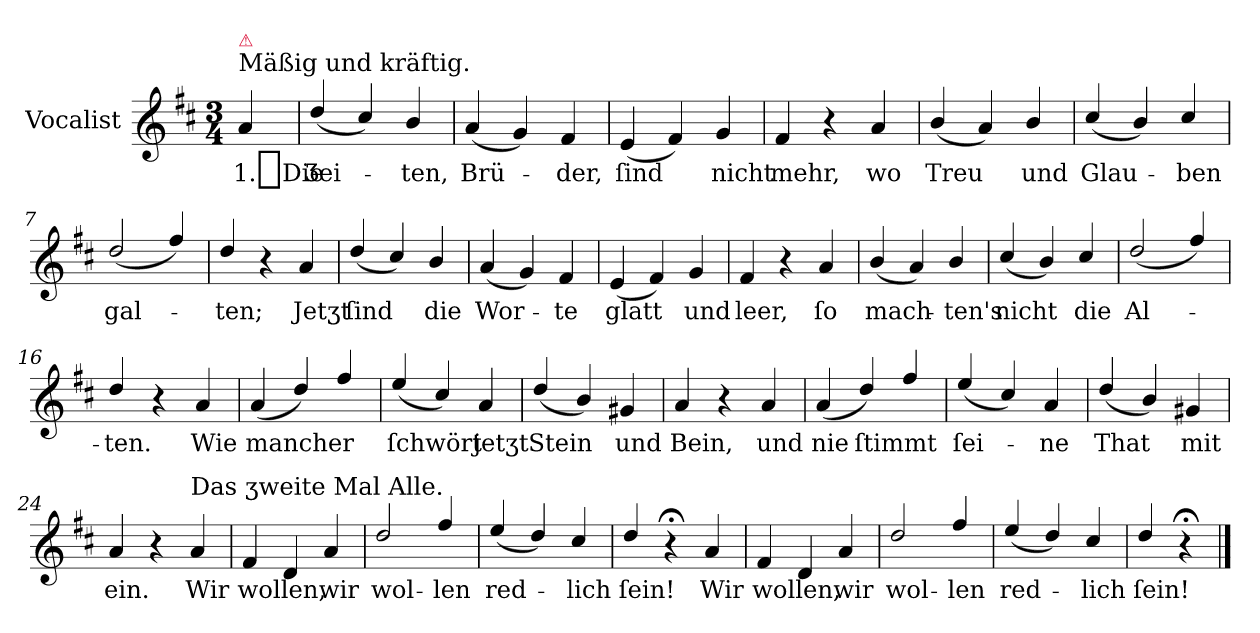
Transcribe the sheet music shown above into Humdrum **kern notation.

**kern	**text
*part1	*part1
*staff1	*staff1
*I"Vocalist	*
*clefG2	*
*k[f#c#]	*
*D:	*
*M3/4	*
=	=
!LO:TX:a:t=Mäßig und kräftig.	!
!LO:TX:a:color=crimson:t=⚠	!
4a	1._Die
=1	=1
(4dd/	Ʒei-
4cc#/)	.
4b/	-ten,
=2	=2
(>4a	Brü-
4g)	.
4f#	-der,
=3	=3
(>4e	ſind
4f#)	.
4g	nicht
=4	=4
4f#	mehr,
4r	.
4a	wo
=5	=5
(>4b/	Treu
4a)	.
4b/	und
=6	=6
(>4cc#/	Glau-
4b/)	.
4cc#/	-ben
=7	=7
(>2dd/	gal-
4ff#/)	.
=8	=8
4dd/	-ten;
4r	.
4a	Jetʒt
=9	=9
(4dd/	ſind
4cc#/)	.
4b/	die
=10	=10
(>4a	Wor-
4g)	.
4f#	-te
=11	=11
(4e	glatt
4f#)	.
4g	und
=12	=12
4f#	leer,
4r	.
4a	ſo
=13	=13
(>4b/	mach-
4a)	.
4b/	-ten's
=14	=14
(>4cc#/	nicht
4b/)	.
4cc#/	die
=15	=15
(>2dd/	Al-
4ff#/)	.
=16	=16
4dd/	-ten.
4r	.
4a	Wie
=17	=17
(>4a	mancher
4dd/)	.
4ff#/	.
=18	=18
(>4ee/	ſchwört
4cc#/)	.
4a	jetʒt
=19	=19
(>4dd/	Stein
4b/)	.
4g#X	und
=20	=20
4a	Bein,
4r	.
4a	und
=21	=21
(>4a	nie
4dd/)	ſtimmt
4ff#/	.
=22	=22
(>4ee/	ſei-
4cc#/)	.
4a	-ne
=23	=23
(>4dd/	That
4b/)	.
4g#X	mit
=24	=24
4a	ein.
4r	.
!LO:TX:a:t=Das ʒweite Mal Alle.	!
4a	Wir
=25	=25
4f#	wollen,
4d	.
4a	wir
=26	=26
2dd/	wol-
4ff#/	-len
=27	=27
(>4ee/	red-
4dd/)	.
4cc#/	-lich
=28	=28
4dd/	ſein!
4r;<	.
4a	Wir
=29	=29
4f#	wollen,
4d	.
4a	wir
=30	=30
2dd/	wol-
4ff#/	-len
=31	=31
(>4ee/	red-
4dd/)	.
4cc#/	-lich
=32	=32
4dd/	ſein!
4r;<	.
==	==
*-	*-
